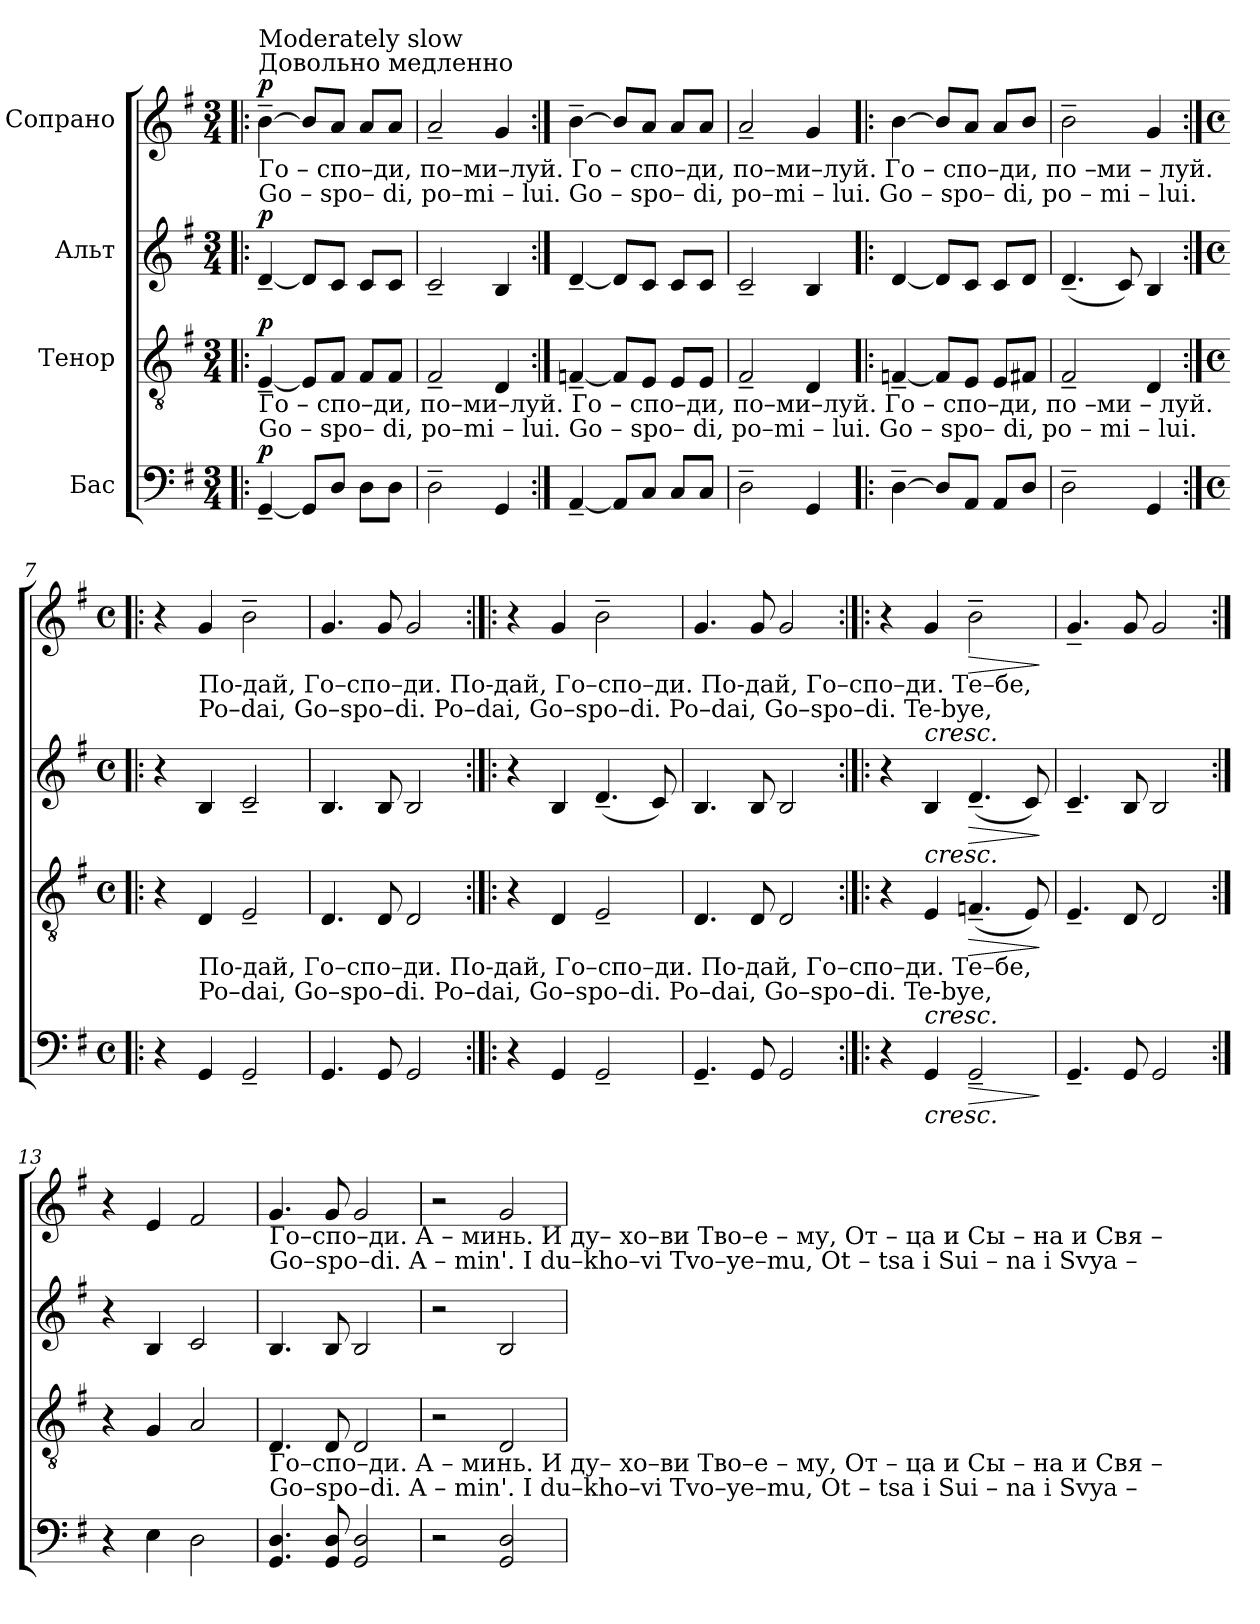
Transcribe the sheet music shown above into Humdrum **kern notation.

**kern	**dynam	**kern	**dynam	**kern	**dynam	**kern	**dynam
*part4	*part4	*part3	*part3	*part2	*part2	*part1	*part1
*staff4	*staff4	*staff3	*staff3	*staff2	*staff2	*staff1	*staff1
*I"Бас	*	*I"Тенор	*	*I"Альт	*	*I"Сопрано	*
*clefF4	*	*clefGv2	*	*clefG2	*	*clefG2	*
*k[f#]	*	*k[f#]	*	*k[f#]	*	*k[f#]	*
*M3/4	*	*M3/4	*	*M3/4	*	*M3/4	*
*MM70	*	*MM70	*	*MM70	*	*MM70	*
=1!|:	=1!|:	=1!|:	=1!|:	=1!|:	=1!|:	=1!|:	=1!|:
!	!	!	!	!	!	!LO:TX:a:t=Довольно медленно	!
!	!	!	!	!	!	!LO:TX:a:t=Moderately slow	!
!	!	!	!	!	!	!LO:TX:b:t=Го   –   спо–ди,  по–ми–луй.     Го   –  спо–ди,  по–ми–луй.      Го   –  спо–ди,   по –ми    –   луй.	!
!	!	!	!	!	!	!LO:TX:b:t=Go  –    spo– di,   po–mi – lui.       Go  –   spo– di,   po–mi – lui.        Go  –   spo– di,    po – mi    –     lui.	!
!	!	!LO:TX:b:t=Го   –   спо–ди,  по–ми–луй.     Го   –  спо–ди,  по–ми–луй.      Го   –  спо–ди,   по –ми    –   луй.	!	!	!	!	!
!	!	!LO:TX:b:t=Go  –    spo– di,   po–mi – lui.       Go  –   spo– di,   po–mi – lui.        Go  –   spo– di,    po – mi    –     lui.	!	!	!	!	!
!	!LO:DY:a	!	!LO:DY:a	!	!LO:DY:a	!	!LO:DY:a
[4GG~/	p	[4E~/	p	[4d~/	p	[4b~\	p
8GG/L]	.	8E/L]	.	8d/L]	.	8b/L]	.
8D/J	.	8F#/J	.	8c/J	.	8a/J	.
8D\L	.	8F#/L	.	8c/L	.	8a/L	.
8D\J	.	8F#/J	.	8c/J	.	8a/J	.
=2	=2	=2	=2	=2	=2	=2	=2
2D~\	.	2F#~/	.	2c~/	.	2a~/	.
4GG/	.	4D/	.	4B/	.	4g/	.
=3:|!	=3:|!	=3:|!	=3:|!	=3:|!	=3:|!	=3:|!	=3:|!
[4AA~/	.	[4Fn~/	.	[4d~/	.	[4b~\	.
8AA/L]	.	8F/L]	.	8d/L]	.	8b/L]	.
8C/J	.	8E/J	.	8c/J	.	8a/J	.
8C/L	.	8E/L	.	8c/L	.	8a/L	.
8C/J	.	8E/J	.	8c/J	.	8a/J	.
=4	=4	=4	=4	=4	=4	=4	=4
2D~\	.	2F#~/	.	2c~/	.	2a~/	.
4GG/	.	4D/	.	4B/	.	4g/	.
=5!|:	=5!|:	=5!|:	=5!|:	=5!|:	=5!|:	=5!|:	=5!|:
[4D~\	.	[4Fn~/	.	[4d/	.	[4b\	.
8D/L]	.	8F/L]	.	8d/L]	.	8b/L]	.
8AA/J	.	8E/J	.	8c/J	.	8a/J	.
8AA/L	.	8E/L	.	8c/L	.	8a/L	.
8D/J	.	8F#X/J	.	8d/J	.	8b/J	.
=6	=6	=6	=6	=6	=6	=6	=6
2D~\	.	2F#~/	.	(4.d~/	.	2b~\	.
.	.	.	.	8c/)	.	.	.
4GG/	.	4D/	.	4B/	.	4g/	.
!!LO:LB:g=z
=7:|!|:	=7:|!|:	=7:|!|:	=7:|!|:	=7:|!|:	=7:|!|:	=7:|!|:	=7:|!|:
*M4/4	*	*M4/4	*	*M4/4	*	*M4/4	*
*met(c)	*	*met(c)	*	*met(c)	*	*met(c)	*
4r	.	4r	.	4r	.	4r	.
!	!	!	!	!	!	!LO:TX:b:t=По-дай,  Го–спо–ди.                 По-дай,        Го–спо–ди.                   По-дай,          Го–спо–ди.             Те–бе,	!
!	!	!	!	!	!	!LO:TX:b:t=Po–dai,   Go–spo–di.                   Po–dai,         Go–spo–di.                     Po–dai,           Go–spo–di.              Te-bye,	!
!	!	!LO:TX:b:t=По-дай,  Го–спо–ди.                 По-дай,        Го–спо–ди.                   По-дай,          Го–спо–ди.             Те–бе,	!	!	!	!	!
!	!	!LO:TX:b:t=Po–dai,   Go–spo–di.                   Po–dai,         Go–spo–di.                     Po–dai,           Go–spo–di.              Te-bye,	!	!	!	!	!
4GG/	.	4D/	.	4B/	.	4g/	.
2GG~/	.	2E~/	.	2c~/	.	2b~\	.
=8	=8	=8	=8	=8	=8	=8	=8
4.GG/	.	4.D/	.	4.B/	.	4.g/	.
8GG/	.	8D/	.	8B/	.	8g/	.
2GG/	.	2D/	.	2B/	.	2g/	.
=9:|!|:	=9:|!|:	=9:|!|:	=9:|!|:	=9:|!|:	=9:|!|:	=9:|!|:	=9:|!|:
4r	.	4r	.	4r	.	4r	.
4GG/	.	4D/	.	4B/	.	4g/	.
2GG~/	.	2E~/	.	(4.d~/	.	2b~\	.
.	.	.	.	8c/)	.	.	.
=10	=10	=10	=10	=10	=10	=10	=10
4.GG~/	.	4.D/	.	4.B/	.	4.g/	.
8GG/	.	8D/	.	8B/	.	8g/	.
2GG/	.	2D/	.	2B/	.	2g/	.
=11:|!|:	=11:|!|:	=11:|!|:	=11:|!|:	=11:|!|:	=11:|!|:	=11:|!|:	=11:|!|:
4r	.	4r	.	4r	.	4r	.
!	!LO:HP:b	!	!LO:HP:b	!	!LO:HP:b	!	!LO:HP:b
4GG/	<	4E/	<	4B/	<	4g/	<
!	!LO:HP:b	!	!LO:HP:b	!	!LO:HP:b	!	!LO:HP:b
2GG~/	>	(4.Fn~/	>	(4.d~/	>	2b~\	>
.	.	8E/)	.	8c/)	.	.	.
.	[ ]	.	[ ]	.	[ ]	.	[ ]
=12	=12	=12	=12	=12	=12	=12	=12
4.GG~/	.	4.E~/	.	4.c~/	.	4.g~/	.
8GG/	.	8D/	.	8B/	.	8g/	.
2GG/	.	2D/	.	2B/	.	2g/	.
=13:|!	=13:|!	=13:|!	=13:|!	=13:|!	=13:|!	=13:|!	=13:|!
4r	.	4r	.	4r	.	4r	.
4E\	.	4G/	.	4B/	.	4e/	.
2D\	.	2A/	.	2c/	.	2f#/	.
!!LO:PB:g=z
=14	=14	=14	=14	=14	=14	=14	=14
!	!	!	!	!	!	!LO:TX:b:t=Го–спо–ди.            А  –  минь.          И     ду– хо–ви Тво–е –  му,          От   –   ца           и   Сы     –       на      и    Свя –	!
!	!	!	!	!	!	!LO:TX:b:t=Go–spo–di.              A  –  min'.             I      du–kho–vi Tvo–ye–mu,          Ot    –  tsa            i    Sui    –        na       i    Svya –	!
!	!	!LO:TX:b:t=Го–спо–ди.            А  –  минь.          И     ду– хо–ви Тво–е –  му,          От   –   ца           и   Сы     –       на      и    Свя –	!	!	!	!	!
!	!	!LO:TX:b:t=Go–spo–di.              A  –  min'.             I      du–kho–vi Tvo–ye–mu,          Ot    –  tsa            i    Sui    –        na       i    Svya –	!	!	!	!	!
4.GG/ 4.D/	.	4.D/	.	4.B/	.	4.g/	.
8GG/ 8D/	.	8D/	.	8B/	.	8g/	.
2GG/ 2D/	.	2D/	.	2B/	.	2g/	.
=15	=15	=15	=15	=15	=15	=15	=15
2r	.	2r	.	2r	.	2r	.
2GG/ 2D/	.	2D/	.	2B/	.	2g/	.
=	=	=	=	=	=	=	=
*-	*-	*-	*-	*-	*-	*-	*-
